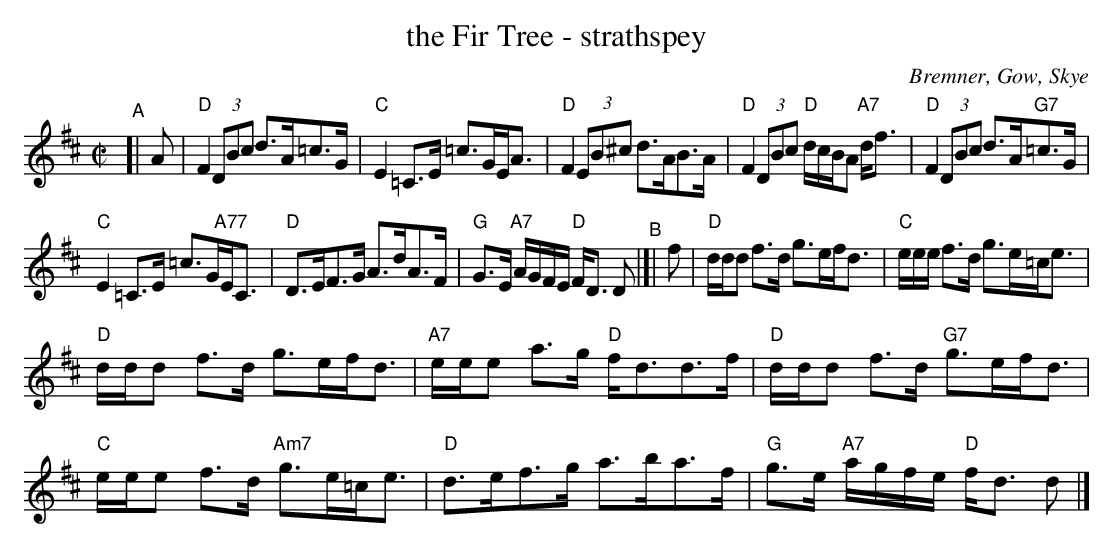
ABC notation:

X:1
T: the Fir Tree - strathspey
C: Bremner, Gow, Skye
K: D
M: C|
L: 1/8
"^A"[| A |\
"D"F2 (3DBc d>A=c>G | "C"E2=C>E =c>GE<A |\
"D"F2 (3EB^c d>AB>A | "D"F2 (3DBc "D"d/c/B/A? "A7"d<f |\
"D"F2 (3DBc d>A"G7"=c>G |
"C"E2 =C>E =c>G"A77"E<C |\
"D"D>EF>G A>dA>F | "G"G>E "A7"A/G/F/E/ "D"F<D D "^B"|[| f |\
"D"d/d/d f>d g>ef<d | "C"e/e/e/ f>d g>e=c<e |
"D"d/d/d f>d g>ef<d | "A7"e/e/e a>g "D"f<dd>f |\
"D"d/d/d f>d "G7"g>ef<d |\
"C"e/e/e f>d "Am7"g>e=c<e |\
"D"d>ef>g a>ba>f | "G"g>e "A7"a/g/f/e/ "D"f<d d |]
